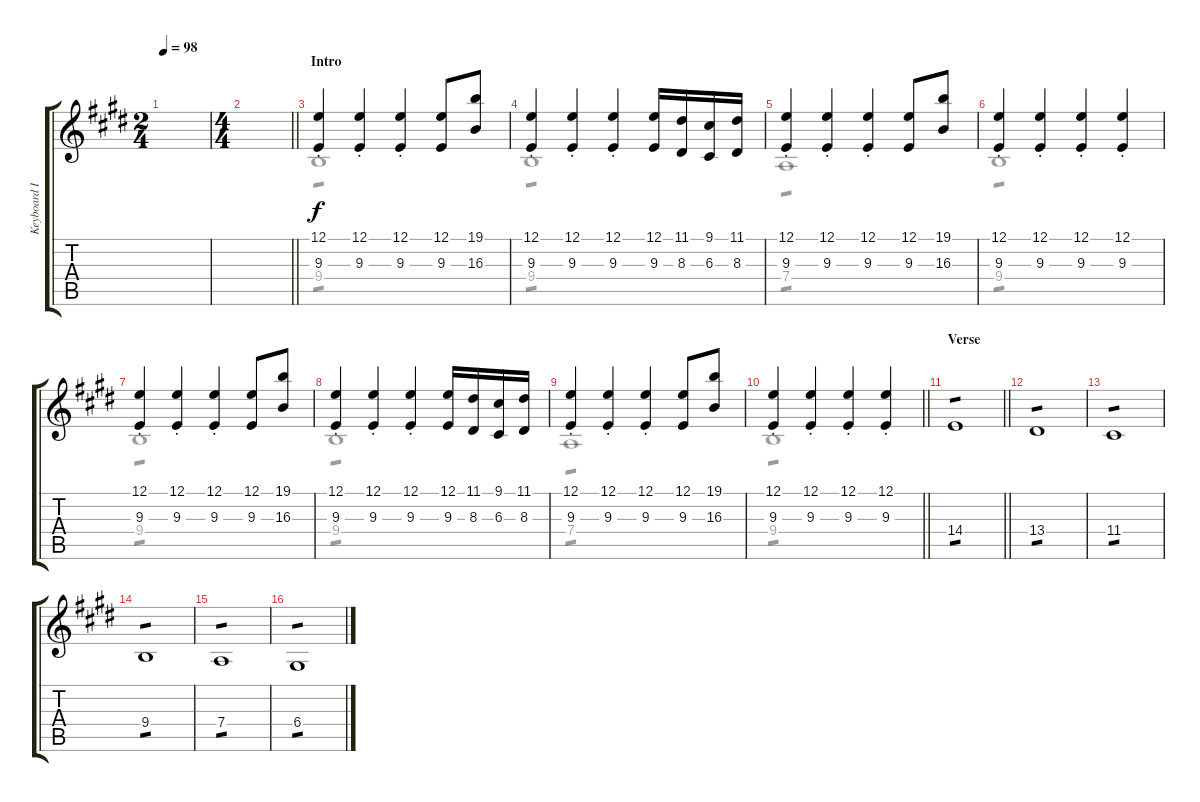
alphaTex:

\track ("Keyboard I" "Keyboard I") {instrument stringensemble1}
\staff {score tabs}
\tuning (E4 B3 G3 D3 A2 E2) {hide}
\voice
\ts (2 4)
\tempo 98
\clef g2
\ks e
|
\ts (4 4)
\barLineRight lightlight
|
\section ("" "Intro")
(12.1{st} 9.3{st}).4 (12.1{st} 9.3{st}).4 (12.1{st} 9.3{st}).4 (12.1 9.3).8 (19.1 16.3).8 |
(12.1{st} 9.3{st}).4 (12.1{st} 9.3{st}).4 (12.1{st} 9.3{st}).4 (12.1 9.3).16 (11.1 8.3).16 (9.1 6.3).16 (11.1 8.3).16 |
(12.1{st} 9.3{st}).4 (12.1{st} 9.3{st}).4 (12.1{st} 9.3{st}).4 (12.1 9.3).8 (19.1 16.3).8 |
(12.1{st} 9.3{st}).4 (12.1{st} 9.3{st}).4 (12.1{st} 9.3{st}).4 (12.1{st} 9.3{st}).4 |
(12.1{st} 9.3{st}).4 (12.1{st} 9.3{st}).4 (12.1{st} 9.3{st}).4 (12.1 9.3).8 (19.1 16.3).8 |
(12.1{st} 9.3{st}).4 (12.1{st} 9.3{st}).4 (12.1{st} 9.3{st}).4 (12.1 9.3).16 (11.1 8.3).16 (9.1 6.3).16 (11.1 8.3).16 |
(12.1{st} 9.3{st}).4 (12.1{st} 9.3{st}).4 (12.1{st} 9.3{st}).4 (12.1 9.3).8 (19.1 16.3).8 |
\barLineRight lightlight
(12.1{st} 9.3{st}).4 (12.1{st} 9.3{st}).4 (12.1{st} 9.3{st}).4 (12.1{st} 9.3{st}).4 |
\section ("" "Verse")
\barLineRight lightlight
14.4.1{tp 1} |
13.4.1{tp 1} |
11.4.1{tp 1} |
9.4.1{tp 1} |
7.4.1{tp 1} |
6.4.1{tp 1}
\voice
\clef g2
\ottava regular
\simile none
\ks e
|
\barLineRight lightlight
|
9.4.1{tp 1} |
9.4.1{tp 1} |
7.4.1{tp 1} |
9.4.1{tp 1} |
9.4.1{tp 1} |
9.4.1{tp 1} |
7.4.1{tp 1} |
\barLineRight lightlight
9.4.1{tp 1} |
\barLineRight lightlight
|
|
|
|
|
